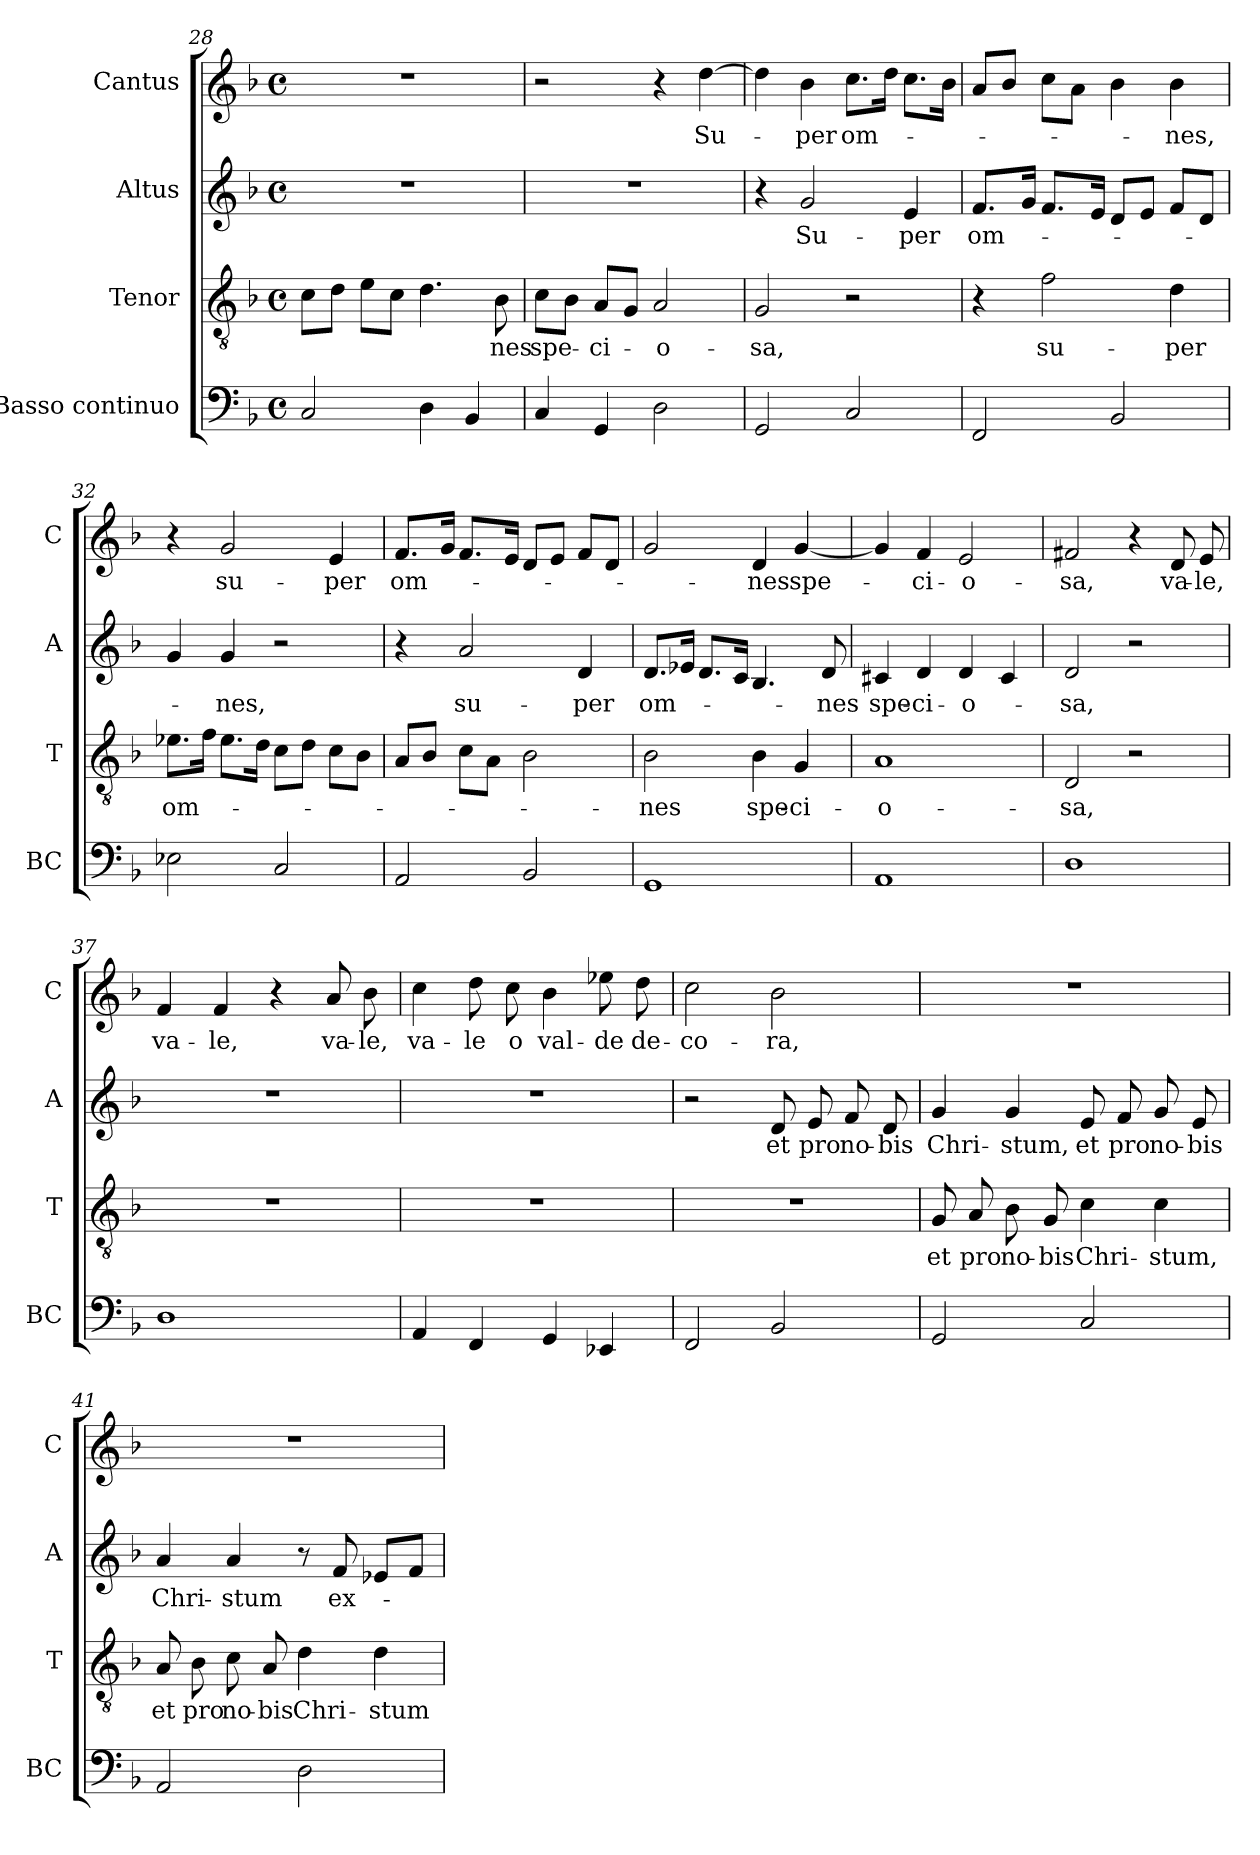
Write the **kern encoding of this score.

**kern	**kern	**text	**kern	**text	**kern	**text
*part4	*part3	*part3	*part2	*part2	*part1	*part1
*staff4	*staff3	*staff3	*staff2	*staff2	*staff1	*staff1
*I"Basso continuo	*I"Tenor	*	*I"Altus	*	*I"Cantus	*
*I'BC	*I'T	*	*I'A	*	*I'C	*
*clefF4	*clefGv2	*	*clefG2	*	*clefG2	*
*k[b-]	*k[b-]	*	*k[b-]	*	*k[b-]	*
*F:	*F:	*	*F:	*	*F:	*
*M4/4	*M4/4	*	*M4/4	*	*M4/4	*
*met(c)	*met(c)	*	*met(c)	*	*met(c)	*
=28	=28	=28	=28	=28	=28	=28
2C/	8c\L	.	1r	.	1r	.
.	8d\J	.	.	.	.	.
.	8e\L	.	.	.	.	.
.	8c\J	.	.	.	.	.
4D\	4.d\	.	.	.	.	.
4BB-/	.	.	.	.	.	.
!	!	!LO:LY:b	!	!	!	!
.	8B-\	-nes	.	.	.	.
=29	=29	=29	=29	=29	=29	=29
!	!	!LO:LY:b	!	!	!	!
4C/	8c\L	spe-	1r	.	2r	.
.	8B-\J	.	.	.	.	.
!	!	!LO:LY:b	!	!	!	!
4GG/	8A/L	-ci-	.	.	.	.
.	8G/J	.	.	.	.	.
!	!	!LO:LY:b	!	!	!	!
2D\	2A/	-o-	.	.	4r	.
!	!	!	!	!	!	!LO:LY:b
.	.	.	.	.	[4dd\	Su-
=30	=30	=30	=30	=30	=30	=30
!	!	!LO:LY:b	!	!	!	!
2GG/	2G/	-sa,	4r	.	4dd\]	.
!	!	!	!	!LO:LY:b	!	!LO:LY:b
.	.	.	2g/	Su-	4b-\	-per
!	!	!	!	!	!	!LO:LY:b
2C/	2r	.	.	.	8.cc\L	om-
.	.	.	.	.	16dd\Jk	.
!	!	!	!	!LO:LY:b	!	!
.	.	.	4e/	-per	8.cc\L	.
.	.	.	.	.	16b-\Jk	.
!!LO:LB:g=z
=31	=31	=31	=31	=31	=31	=31
!	!	!	!	!LO:LY:b	!	!
2FF/	4r	.	8.f/L	om-	8a/L	.
.	.	.	.	.	8b-/J	.
.	.	.	16g/Jk	.	.	.
!	!	!LO:LY:b	!	!	!	!
.	2f\	su-	8.f/L	.	8cc\L	.
.	.	.	.	.	8a\J	.
.	.	.	16e/Jk	.	.	.
2BB-/	.	.	8d/L	.	4b-\	.
.	.	.	8e/J	.	.	.
!	!	!LO:LY:b	!	!	!	!LO:LY:b
.	4d\	-per	8f/L	.	4b-\	-nes,
.	.	.	8d/J	.	.	.
=32	=32	=32	=32	=32	=32	=32
!	!	!LO:LY:b	!	!	!	!
2E-X\	8.e-X\L	om-	4g/	.	4r	.
.	16f\Jk	.	.	.	.	.
!	!	!	!	!LO:LY:b	!	!LO:LY:b
.	8.e-\L	.	4g/	-nes,	2g/	su-
.	16d\Jk	.	.	.	.	.
2C/	8c\L	.	2r	.	.	.
.	8d\J	.	.	.	.	.
!	!	!	!	!	!	!LO:LY:b
.	8c\L	.	.	.	4e/	-per
.	8B-\J	.	.	.	.	.
=33	=33	=33	=33	=33	=33	=33
!	!	!	!	!	!	!LO:LY:b
2AA/	8A/L	.	4r	.	8.f/L	om-
.	8B-/J	.	.	.	.	.
.	.	.	.	.	16g/Jk	.
!	!	!	!	!LO:LY:b	!	!
.	8c\L	.	2a/	su-	8.f/L	.
.	8A\J	.	.	.	.	.
.	.	.	.	.	16e/Jk	.
2BB-/	2B-\	.	.	.	8d/L	.
.	.	.	.	.	8e/J	.
!	!	!	!	!LO:LY:b	!	!
.	.	.	4d/	-per	8f/L	.
.	.	.	.	.	8d/J	.
=34	=34	=34	=34	=34	=34	=34
!	!	!LO:LY:b	!	!LO:LY:b	!	!
1GG	2B-\	-nes	8.d/L	om-	2g/	.
.	.	.	16e-X/Jk	.	.	.
.	.	.	8.d/L	.	.	.
.	.	.	16c/Jk	.	.	.
!	!	!LO:LY:b	!	!	!	!LO:LY:b
.	4B-\	spe-	4.B-/	.	4d/	-nes
!	!	!LO:LY:b	!	!	!	!LO:LY:b
.	4G/	-ci-	.	.	[4g/	spe-
!	!	!	!	!LO:LY:b	!	!
.	.	.	8d/	-nes	.	.
=35	=35	=35	=35	=35	=35	=35
!	!	!LO:LY:b	!	!LO:LY:b	!	!
1AA	1A	-o-	4c#X/	spe-	4g/]	.
!	!	!	!	!LO:LY:b	!	!LO:LY:b
.	.	.	4d/	-ci-	4f/	-ci-
!	!	!	!	!LO:LY:b	!	!LO:LY:b
.	.	.	4d/	-o-	2e/	-o-
.	.	.	4c#/	.	.	.
!!LO:LB:g=z
=36	=36	=36	=36	=36	=36	=36
!	!	!LO:LY:b	!	!LO:LY:b	!	!LO:LY:b
1D	2D/	-sa,	2d/	-sa,	2f#X/	-sa,
.	2r	.	2r	.	4r	.
!	!	!	!	!	!	!LO:LY:b
.	.	.	.	.	8d/	va-
!	!	!	!	!	!	!LO:LY:b
.	.	.	.	.	8e/	-le,
=37	=37	=37	=37	=37	=37	=37
!	!	!	!	!	!	!LO:LY:b
1D	1r	.	1r	.	4f/	va-
!	!	!	!	!	!	!LO:LY:b
.	.	.	.	.	4f/	-le,
.	.	.	.	.	4r	.
!	!	!	!	!	!	!LO:LY:b
.	.	.	.	.	8a/	va-
!	!	!	!	!	!	!LO:LY:b
.	.	.	.	.	8b-\	-le,
=38	=38	=38	=38	=38	=38	=38
!	!	!	!	!	!	!LO:LY:b
4AA/	1r	.	1r	.	4cc\	va-
!	!	!	!	!	!	!LO:LY:b
4FF/	.	.	.	.	8dd\	-le
!	!	!	!	!	!	!LO:LY:b
.	.	.	.	.	8cc\	o
!	!	!	!	!	!	!LO:LY:b
4GG/	.	.	.	.	4b-\	val-
!	!	!	!	!	!	!LO:LY:b
4EE-X/	.	.	.	.	8ee-X\	-de
!	!	!	!	!	!	!LO:LY:b
.	.	.	.	.	8dd\	de-
=39	=39	=39	=39	=39	=39	=39
!	!	!	!	!	!	!LO:LY:b
2FF/	1r	.	2r	.	2cc\	-co-
!	!	!	!	!LO:LY:b	!	!LO:LY:b
2BB-/	.	.	8d/	et	2b-\	-ra,
!	!	!	!	!LO:LY:b	!	!
.	.	.	8e/	pro	.	.
!	!	!	!	!LO:LY:b	!	!
.	.	.	8f/	no-	.	.
!	!	!	!	!LO:LY:b	!	!
.	.	.	8d/	-bis	.	.
=40	=40	=40	=40	=40	=40	=40
!	!	!LO:LY:b	!	!LO:LY:b	!	!
2GG/	8G/	et	4g/	Chri-	1r	.
!	!	!LO:LY:b	!	!	!	!
.	8A/	pro	.	.	.	.
!	!	!LO:LY:b	!	!LO:LY:b	!	!
.	8B-\	no-	4g/	-stum,	.	.
!	!	!LO:LY:b	!	!	!	!
.	8G/	-bis	.	.	.	.
!	!	!LO:LY:b	!	!LO:LY:b	!	!
2C/	4c\	Chri-	8e/	et	.	.
!	!	!	!	!LO:LY:b	!	!
.	.	.	8f/	pro	.	.
!	!	!LO:LY:b	!	!LO:LY:b	!	!
.	4c\	-stum,	8g/	no-	.	.
!	!	!	!	!LO:LY:b	!	!
.	.	.	8e/	-bis	.	.
!!LO:PB:g=z
=41	=41	=41	=41	=41	=41	=41
!	!	!LO:LY:b	!	!LO:LY:b	!	!
2AA/	8A/	et	4a/	Chri-	1r	.
!	!	!LO:LY:b	!	!	!	!
.	8B-\	pro	.	.	.	.
!	!	!LO:LY:b	!	!LO:LY:b	!	!
.	8c\	no-	4a/	-stum	.	.
!	!	!LO:LY:b	!	!	!	!
.	8A/	-bis	.	.	.	.
!	!	!LO:LY:b	!	!	!	!
2D\	4d\	Chri-	8r	.	.	.
!	!	!	!	!LO:LY:b	!	!
.	.	.	8f/	ex-	.	.
!	!	!LO:LY:b	!	!	!	!
.	4d\	-stum	8e-X/L	.	.	.
.	.	.	8f/J	.	.	.
=	=	=	=	=	=	=
*-	*-	*-	*-	*-	*-	*-
